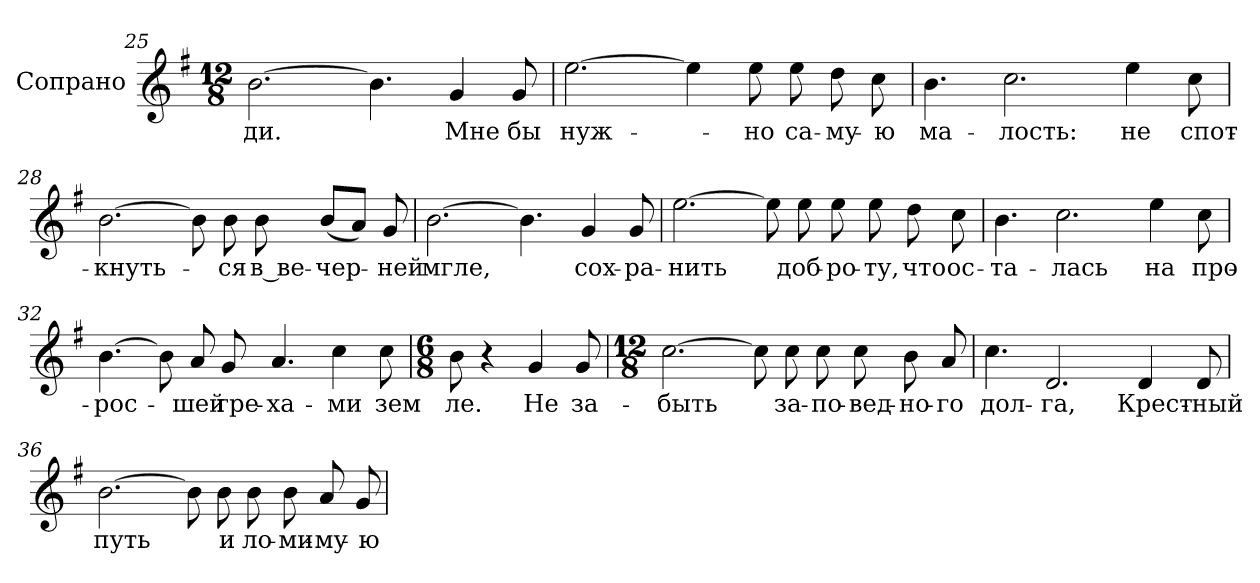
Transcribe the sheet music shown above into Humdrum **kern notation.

**kern	**text
*part1	*part1
*staff1	*staff1
*I"Сопрано	*
*clefG2	*
*k[f#]	*
*G:	*
*M12/8	*
=25	=25
!	!LO:LY:b:color=#000000
[>2.bi\	-ди.
4.bi\]	.
!	!LO:LY:b:color=#000000
4gi/	Мне
!	!LO:LY:b:color=#000000
8gi/	бы
=26	=26
!	!LO:LY:b:color=#000000
[>2.eei\	нуж-
4eei\]	.
!	!LO:LY:b:color=#000000
8eei\	-но
!	!LO:LY:b:color=#000000
8eei\	са-
!	!LO:LY:b:color=#000000
8ddi\	-му-
!	!LO:LY:b:color=#000000
8cci\	-ю
=27	=27
!	!LO:LY:b:color=#000000
4.bi\	ма-
!	!LO:LY:b:color=#000000
2.cci\	-лость:
!	!LO:LY:b:color=#000000
4eei\	не
!	!LO:LY:b:color=#000000
8cci\	спот-
!!LO:LB:g=z
=28	=28
!	!LO:LY:b:color=#000000
[>2.bi\	-кнуть-
8bi\]	.
!	!LO:LY:b:color=#000000
8bi\	-ся
!	!LO:LY:b:color=#000000
8bi\	в ве-
!	!LO:LY:b:color=#000000
(8bi/L	-чер-
8ai/J)	.
!	!LO:LY:b:color=#000000
8gi/	-ней
=29	=29
!	!LO:LY:b:color=#000000
[>2.bi\	мгле,
4.bi\]	.
!	!LO:LY:b:color=#000000
4gi/	сох-
!	!LO:LY:b:color=#000000
8gi/	-ра-
=30	=30
!	!LO:LY:b:color=#000000
[>2.eei\	-нить
8eei\]	.
!	!LO:LY:b:color=#000000
8eei\	доб-
!	!LO:LY:b:color=#000000
8eei\	-ро-
!	!LO:LY:b:color=#000000
8eei\	-ту,
!	!LO:LY:b:color=#000000
8ddi\	что
!	!LO:LY:b:color=#000000
8cci\	ос-
!!LO:LB:g=z
=31	=31
!	!LO:LY:b:color=#000000
4.bi\	-та-
!	!LO:LY:b:color=#000000
2.cci\	-лась
!	!LO:LY:b:color=#000000
4eei\	на
!	!LO:LY:b:color=#000000
8cci\	про-
=32	=32
!	!LO:LY:b:color=#000000
[>4.bi\	-рос-
8bi\]	.
!	!LO:LY:b:color=#000000
8ai/	-шей
!	!LO:LY:b:color=#000000
8gi/	гре-
!	!LO:LY:b:color=#000000
4.ai/	-ха-
!	!LO:LY:b:color=#000000
4cci\	-ми
!	!LO:LY:b:color=#000000
8cci\	зем
!!LO:PB:g=z
=33	=33
*M6/8	*
!	!LO:LY:b:color=#000000
8bi\	ле.
4r	.
!	!LO:LY:b:color=#000000
4gi/	Не
!	!LO:LY:b:color=#000000
8gi/	за-
=34	=34
*M12/8	*
!	!LO:LY:b:color=#000000
[>2.cci\	-быть
8cci\]	.
!	!LO:LY:b:color=#000000
8cci\	за-
!	!LO:LY:b:color=#000000
8cci\	-по-
!	!LO:LY:b:color=#000000
8cci\	-вед-
!	!LO:LY:b:color=#000000
8bi\	-но-
!	!LO:LY:b:color=#000000
8ai/	-го
=35	=35
!	!LO:LY:b:color=#000000
4.cci\	дол-
!	!LO:LY:b:color=#000000
2.di/	-га,
!	!LO:LY:b:color=#000000
4di/	Крест-
!	!LO:LY:b:color=#000000
8di/	-ный
=36	=36
!	!LO:LY:b:color=#000000
[>2.bi\	путь
8bi\]	.
!	!LO:LY:b:color=#000000
8bi\	и
!	!LO:LY:b:color=#000000
8bi\	ло-
!	!LO:LY:b:color=#000000
8bi\	-ми-
!	!LO:LY:b:color=#000000
8ai/	-му-
!	!LO:LY:b:color=#000000
8gi/	-ю
=	=
*-	*-
